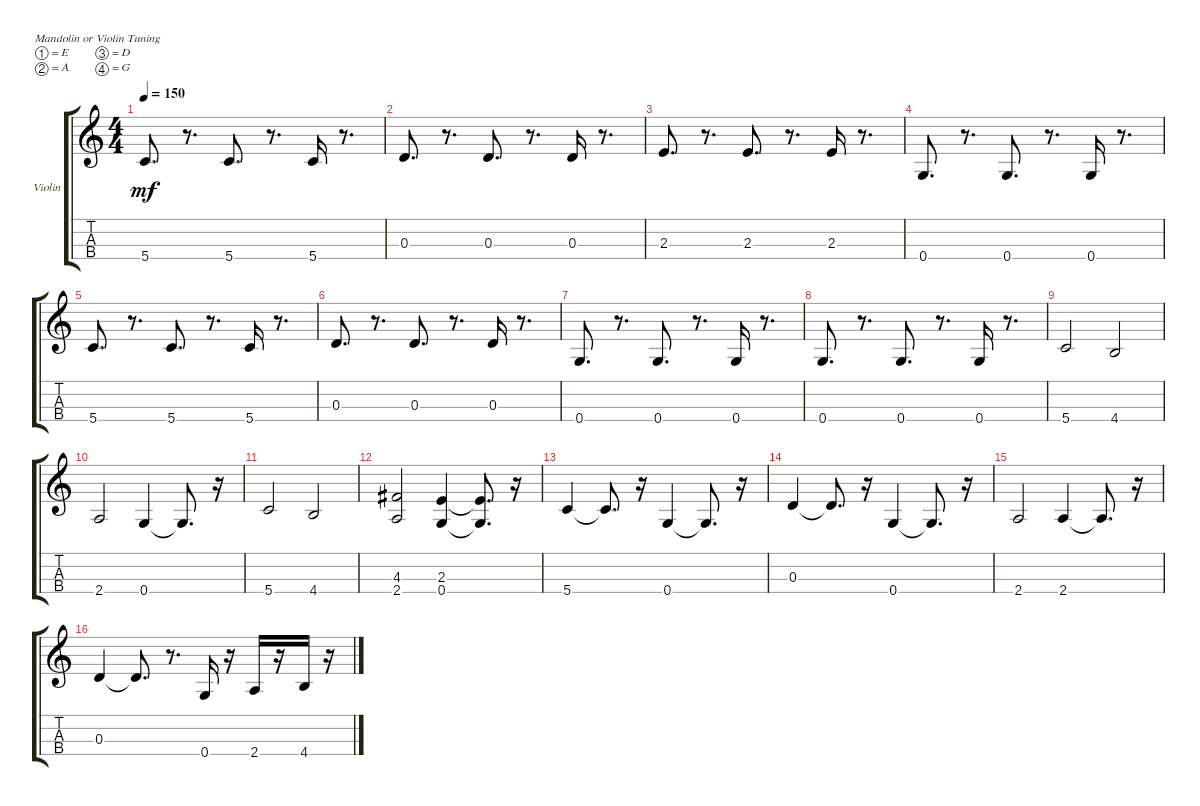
\bracketExtendMode groupsimilarinstruments
\firstSystemTrackNameOrientation horizontal
\otherSystemsTrackNameOrientation horizontal
\track ("String Ensemble 1" "Violin") {instrument violin}
\staff {score tabs}
\tuning (E5 A4 D4 G3)
\ts (4 4)
\tempo 150
\clef g2
\ks c
5.4.8{d dy mf} r.8{d} 5.4.8{d} r.8{d} 5.4.16 r.8{d} |
0.3.8{d} r.8{d} 0.3.8{d} r.8{d} 0.3.16 r.8{d} |
2.3.8{d} r.8{d} 2.3.8{d} r.8{d} 2.3.16 r.8{d} |
0.4.8{d} r.8{d} 0.4.8{d} r.8{d} 0.4.16 r.8{d} |
5.4.8{d} r.8{d} 5.4.8{d} r.8{d} 5.4.16 r.8{d} |
0.3.8{d} r.8{d} 0.3.8{d} r.8{d} 0.3.16 r.8{d} |
0.4.8{d} r.8{d} 0.4.8{d} r.8{d} 0.4.16 r.8{d} |
0.4.8{d} r.8{d} 0.4.8{d} r.8{d} 0.4.16 r.8{d} |
5.4.2 4.4.2 |
2.4.2 0.4.4 0.4{t}.8{d} r.16 |
5.4.2 4.4.2 |
(4.3 2.4).2 (2.3 0.4).4 (2.3{t} 0.4{t}).8{d} r.16 |
5.4.4 5.4{t}.8{d} r.16 0.4.4 0.4{t}.8{d} r.16 |
0.3.4 0.3{t}.8{d} r.16 0.4.4 0.4{t}.8{d} r.16 |
2.4.2 2.4.4 2.4{t}.8{d} r.16 |
0.3.4 0.3{t}.8{d} r.8{d} 0.4.16 r.16 2.4.16 r.16 4.4.16 r.16
